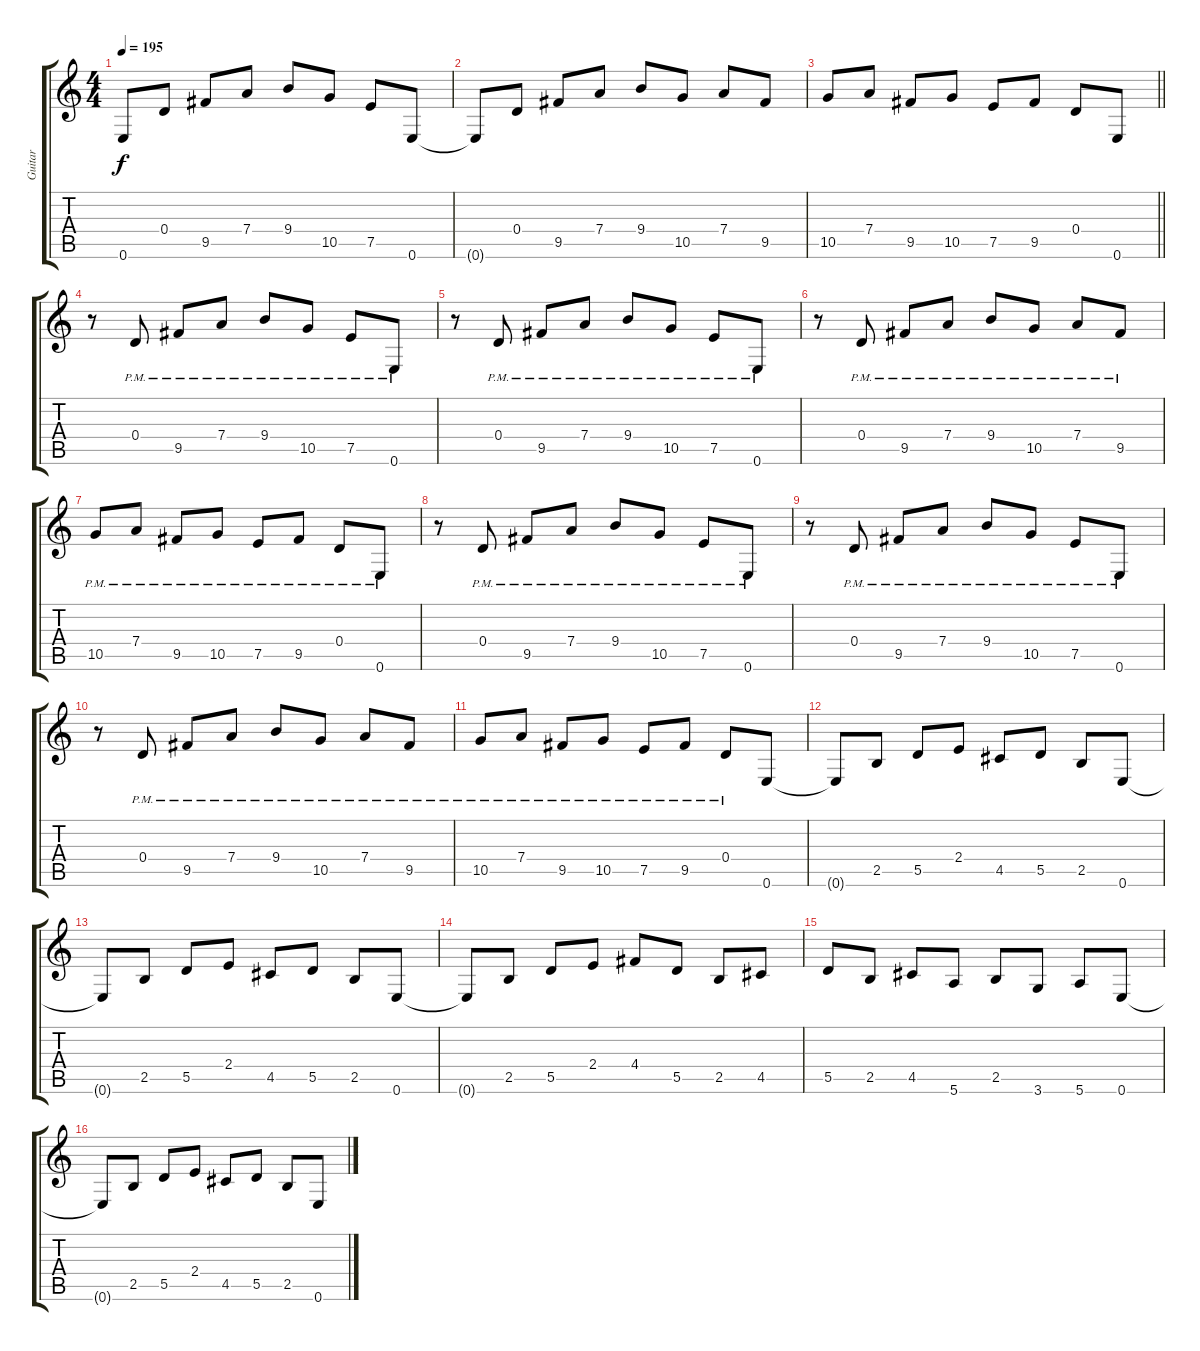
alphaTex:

\track ("Guitar" "Guitar") {instrument overdrivenguitar}
\staff {score tabs}
\tuning (E4 B3 G3 D3 A2 E2) {hide}
\ts (4 4)
\tempo 195
\clef g2
\ks c
0.6{t}.8{dy f} 0.4.8 9.5.8 7.4.8 9.4.8 10.5.8 7.5.8 0.6.8 |
0.6{t}.8 0.4.8 9.5.8 7.4.8 9.4.8 10.5.8 7.4.8 9.5.8 |
\barLineRight lightlight
10.5.8 7.4.8 9.5.8 10.5.8 7.5.8 9.5.8 0.4.8 0.6.8 |
r.8 0.4{pm}.8 9.5{pm}.8 7.4{pm}.8 9.4{pm}.8 10.5{pm}.8 7.5{pm}.8 0.6{pm}.8 |
r.8 0.4{pm}.8 9.5{pm}.8 7.4{pm}.8 9.4{pm}.8 10.5{pm}.8 7.5{pm}.8 0.6{pm}.8 |
r.8 0.4{pm}.8 9.5{pm}.8 7.4{pm}.8 9.4{pm}.8 10.5{pm}.8 7.4{pm}.8 9.5{pm}.8 |
10.5{pm}.8 7.4{pm}.8 9.5{pm}.8 10.5{pm}.8 7.5{pm}.8 9.5{pm}.8 0.4{pm}.8 0.6{pm}.8 |
r.8 0.4{pm}.8 9.5{pm}.8 7.4{pm}.8 9.4{pm}.8 10.5{pm}.8 7.5{pm}.8 0.6{pm}.8 |
r.8 0.4{pm}.8 9.5{pm}.8 7.4{pm}.8 9.4{pm}.8 10.5{pm}.8 7.5{pm}.8 0.6{pm}.8 |
r.8 0.4{pm}.8 9.5{pm}.8 7.4{pm}.8 9.4{pm}.8 10.5{pm}.8 7.4{pm}.8 9.5{pm}.8 |
10.5{pm}.8 7.4{pm}.8 9.5{pm}.8 10.5{pm}.8 7.5{pm}.8 9.5{pm}.8 0.4{pm}.8 0.6.8 |
0.6{t}.8 2.5.8 5.5.8 2.4.8 4.5.8 5.5.8 2.5.8 0.6.8 |
0.6{t}.8 2.5.8 5.5.8 2.4.8 4.5.8 5.5.8 2.5.8 0.6.8 |
0.6{t}.8 2.5.8 5.5.8 2.4.8 4.4.8 5.5.8 2.5.8 4.5.8 |
5.5.8 2.5.8 4.5.8 5.6.8 2.5.8 3.6.8 5.6.8 0.6.8 |
0.6{t}.8 2.5.8 5.5.8 2.4.8 4.5.8 5.5.8 2.5.8 0.6.8
